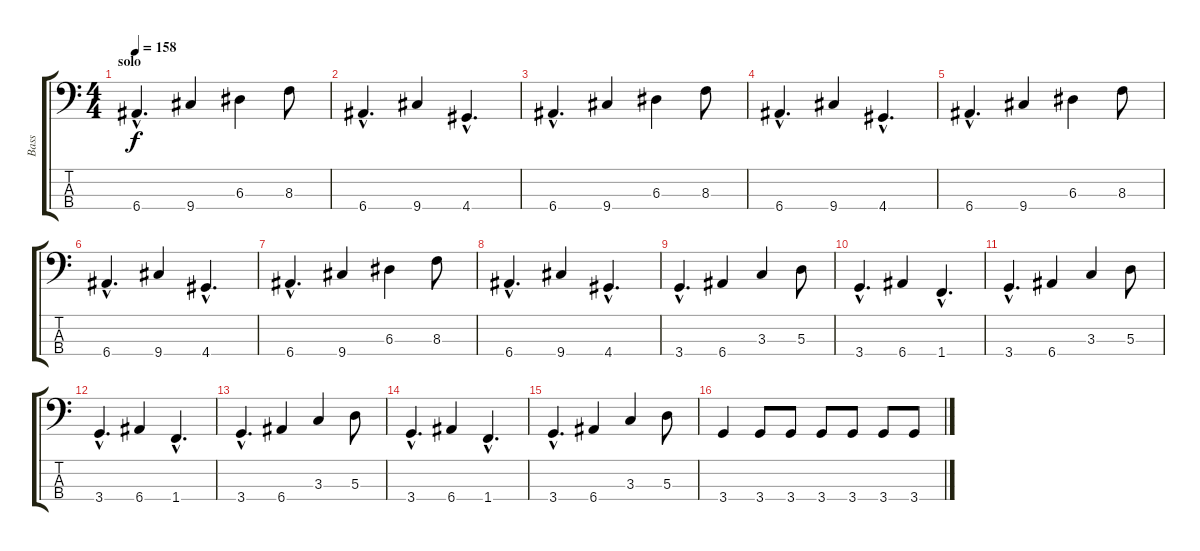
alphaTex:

\track ("Bass" "Bass") {instrument electricbassfinger}
\staff {score tabs}
\tuning (G2 D2 A1 E1) {hide}
\ts (4 4)
\section ("" "solo")
\tempo 158
\clef f4
\ks c
6.4{hac}.4{d dy f} 9.4.4 6.3.4 8.3.8 |
6.4{hac}.4{d} 9.4.4 4.4{hac}.4{d} |
6.4{hac}.4{d} 9.4.4 6.3.4 8.3.8 |
6.4{hac}.4{d} 9.4.4 4.4{hac}.4{d} |
6.4{hac}.4{d} 9.4.4 6.3.4 8.3.8 |
6.4{hac}.4{d} 9.4.4 4.4{hac}.4{d} |
6.4{hac}.4{d} 9.4.4 6.3.4 8.3.8 |
6.4{hac}.4{d} 9.4.4 4.4{hac}.4{d} |
3.4{hac}.4{d} 6.4.4 3.3.4 5.3.8 |
3.4{hac}.4{d} 6.4.4 1.4{hac}.4{d} |
3.4{hac}.4{d} 6.4.4 3.3.4 5.3.8 |
3.4{hac}.4{d} 6.4.4 1.4{hac}.4{d} |
3.4{hac}.4{d} 6.4.4 3.3.4 5.3.8 |
3.4{hac}.4{d} 6.4.4 1.4{hac}.4{d} |
3.4{hac}.4{d} 6.4.4 3.3.4 5.3.8 |
3.4.4 3.4.8 3.4.8 3.4.8 3.4.8 3.4.8 3.4.8
